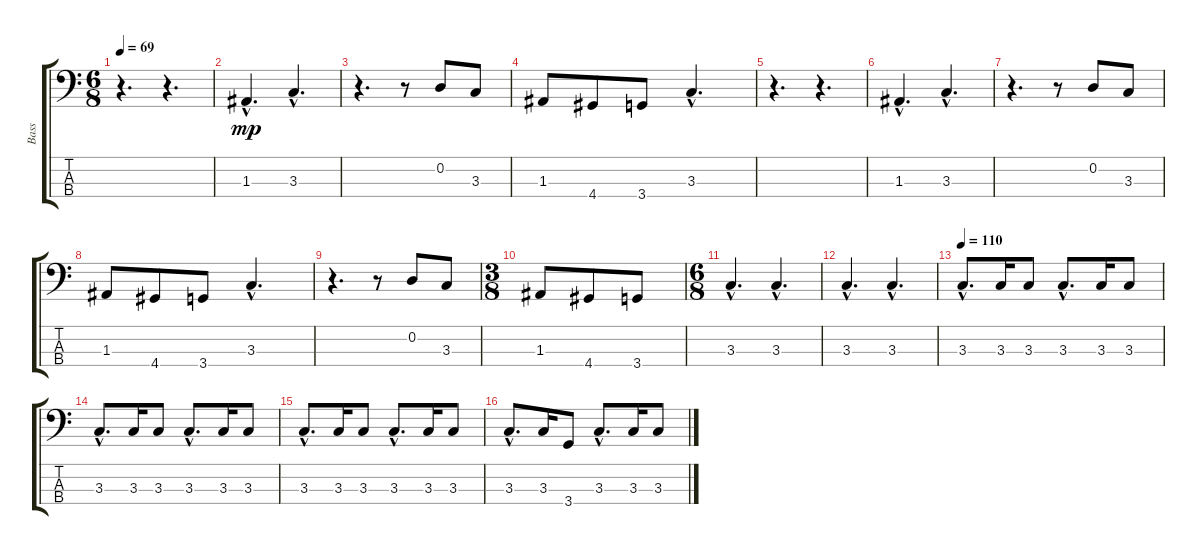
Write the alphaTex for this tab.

\track ("Bass" "Bass") {instrument fretlessbass}
\staff {score tabs}
\tuning (G2 D2 A1 E1) {hide}
\ts (6 8)
\tempo 69
\clef f4
\ks c
r.4{d dy mp} r.4{d} |
1.3{hac}.4{d} 3.3{hac}.4{d} |
r.4{d} r.8 0.2.8 3.3.8 |
1.3.8 4.4.8 3.4.8 3.3{hac}.4{d} |
r.4{d} r.4{d} |
1.3{hac}.4{d} 3.3{hac}.4{d} |
r.4{d} r.8 0.2.8 3.3.8 |
1.3.8 4.4.8 3.4.8 3.3{hac}.4{d} |
r.4{d} r.8 0.2.8 3.3.8 |
\ts (3 8)
1.3.8 4.4.8 3.4.8 |
\ts (6 8)
3.3{hac}.4{d} 3.3{hac}.4{d} |
3.3{hac}.4{d} 3.3{hac}.4{d} |
\tempo 110
3.3{hac}.8{d} 3.3.16 3.3.8 3.3{hac}.8{d} 3.3.16 3.3.8 |
3.3{hac}.8{d} 3.3.16 3.3.8 3.3{hac}.8{d} 3.3.16 3.3.8 |
3.3{hac}.8{d} 3.3.16 3.3.8 3.3{hac}.8{d} 3.3.16 3.3.8 |
3.3{hac}.8{d} 3.3.16 3.4.8 3.3{hac}.8{d} 3.3.16 3.3.8
